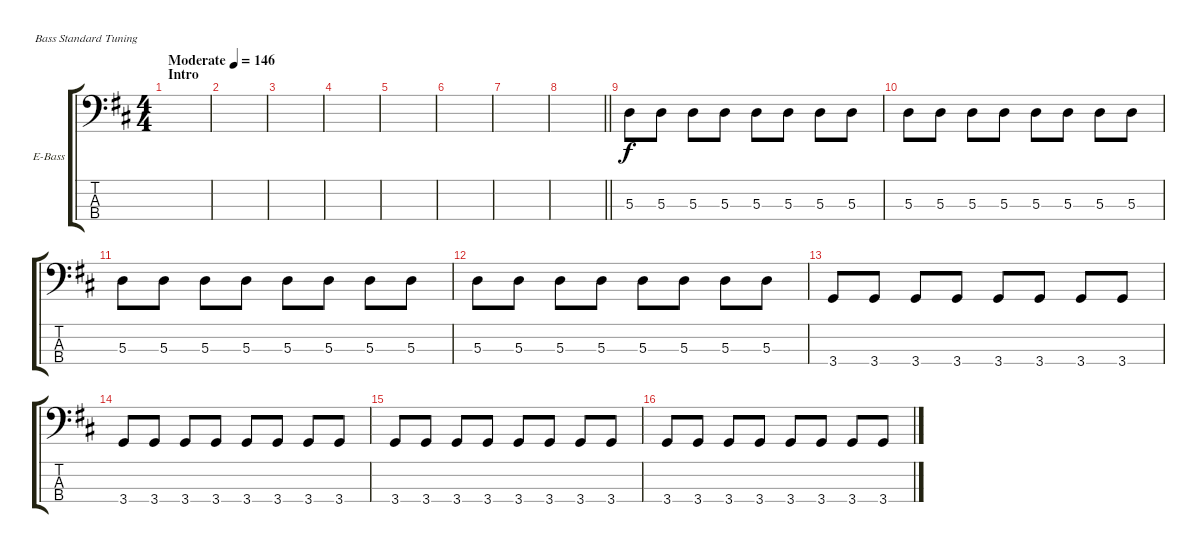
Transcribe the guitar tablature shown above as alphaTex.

\bracketExtendMode groupsimilarinstruments
\firstSystemTrackNameOrientation horizontal
\otherSystemsTrackNameOrientation horizontal
\track ("Nikolai Fraiture" "E-Bass") {instrument electricbasspick}
\staff {score tabs}
\tuning (G2 D2 A1 E1)
\ts (4 4)
\beaming (8 2 2 2 2)
\section ("" "Intro")
\tempo (146 "Moderate")
\clef f4
\ks d
|
|
|
|
|
|
|
\barLineRight lightlight
|
5.3.8 5.3.8 5.3.8 5.3.8 5.3.8 5.3.8 5.3.8 5.3.8 |
5.3.8 5.3.8 5.3.8 5.3.8 5.3.8 5.3.8 5.3.8 5.3.8 |
5.3.8 5.3.8 5.3.8 5.3.8 5.3.8 5.3.8 5.3.8 5.3.8 |
5.3.8 5.3.8 5.3.8 5.3.8 5.3.8 5.3.8 5.3.8 5.3.8 |
3.4.8 3.4.8 3.4.8 3.4.8 3.4.8 3.4.8 3.4.8 3.4.8 |
3.4.8 3.4.8 3.4.8 3.4.8 3.4.8 3.4.8 3.4.8 3.4.8 |
3.4.8 3.4.8 3.4.8 3.4.8 3.4.8 3.4.8 3.4.8 3.4.8 |
3.4.8 3.4.8 3.4.8 3.4.8 3.4.8 3.4.8 3.4.8 3.4.8
